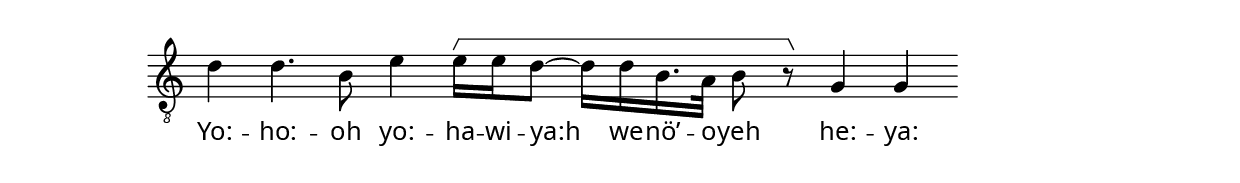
\version "2.22"
\include "music-fragment.ly"
{
    \clef "treble_8"
    \time 9/4
    d'4 d'4. b8 e'4 e'16[\NB e'16 d'8]~ d'16[ d'16 b16. a32] b8 r8\endNB g4 g4
}
\addlyrics {
    Yo: -- ho: -- oh yo: -- ha -- wi -- ya:h 
    we -- nö’ -- o -- yeh
    he: -- ya:
}
